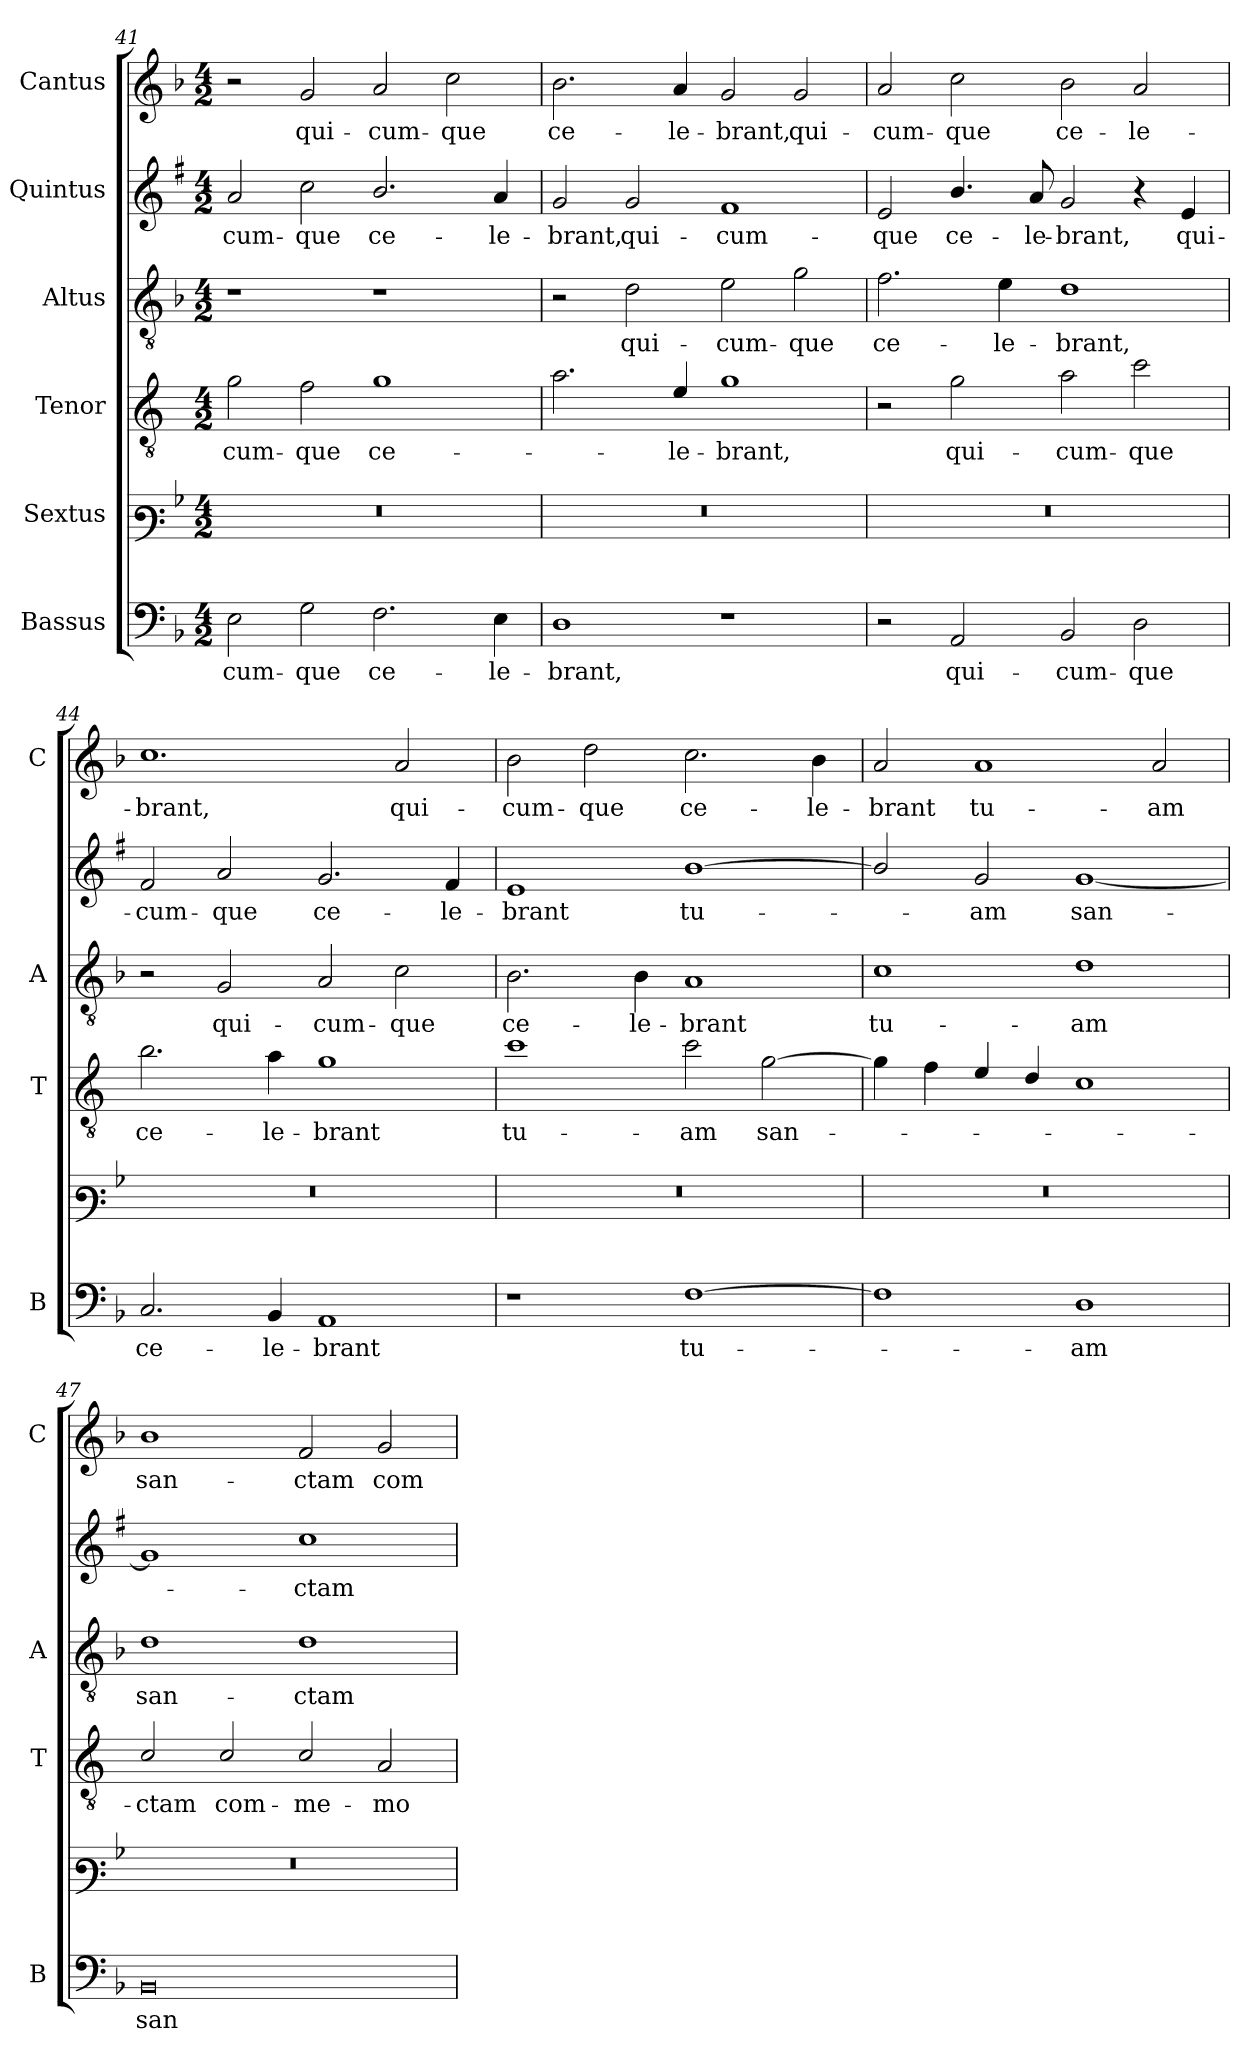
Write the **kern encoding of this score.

**kern	**text	**kern	**kern	**text	**kern	**text	**kern	**text	**kern	**text
*part6	*part6	*part5	*part4	*part4	*part3	*part3	*part2	*part2	*part1	*part1
*staff6	*staff6	*staff5	*staff4	*staff4	*staff3	*staff3	*staff2	*staff2	*staff1	*staff1
*I"Bassus	*	*I"Sextus	*I"Tenor	*	*I"Altus	*	*I"Quintus	*	*I"Cantus	*
*I'B	*	*	*I'T	*	*I'A	*	*	*	*I'C	*
*clefF4	*	*clefF3	*clefGv2	*	*clefGv2	*	*clefG2	*	*clefG2	*
*	*	*	*ITrd4c7	*	*	*	*ITrd1c2	*	*	*
*k[b-]	*	*k[b-]	*k[b-]	*	*k[b-]	*	*k[b-]	*	*k[b-]	*
*F:	*	*F:	*F:	*	*F:	*	*F:	*	*F:	*
*M4/2	*	*M4/2	*M4/2	*	*M4/2	*	*M4/2	*	*M4/2	*
=41	=41	=41	=41	=41	=41	=41	=41	=41	=41	=41
!	!LO:LY:b	!	!	!LO:LY:b	!	!	!	!LO:LY:b	!	!
2E\	-cum-	0r	2c\	-cum-	1r	.	2g/	-cum-	2r	.
!	!LO:LY:b	!	!	!LO:LY:b	!	!	!	!LO:LY:b	!	!LO:LY:b
2G\	-que	.	2B-\	-que	.	.	2b-\	-que	2g/	qui-
!	!LO:LY:b	!	!	!LO:LY:b	!	!	!	!LO:LY:b	!	!LO:LY:b
2.F\	ce-	.	1c	ce-	1r	.	2.a/	ce-	2a/	-cum-
!	!	!	!	!	!	!	!	!	!	!LO:LY:b
.	.	.	.	.	.	.	.	.	2cc\	-que
!	!LO:LY:b	!	!	!	!	!	!	!LO:LY:b	!	!
4E\	-le-	.	.	.	.	.	4g/	-le-	.	.
=42	=42	=42	=42	=42	=42	=42	=42	=42	=42	=42
!	!LO:LY:b	!	!	!	!	!	!	!LO:LY:b	!	!LO:LY:b
1D	-brant,	0r	2.d\	.	2r	.	2f/	-brant,	2.b-\	ce-
!	!	!	!	!	!	!LO:LY:b	!	!LO:LY:b	!	!
.	.	.	.	.	2d\	qui-	2f/	qui-	.	.
!	!	!	!	!LO:LY:b	!	!	!	!	!	!LO:LY:b
.	.	.	4A/	-le-	.	.	.	.	4a/	-le-
!	!	!	!	!LO:LY:b	!	!LO:LY:b	!	!LO:LY:b	!	!LO:LY:b
1r	.	.	1c	-brant,	2e\	-cum-	1e	-cum-	2g/	-brant,
!	!	!	!	!	!	!LO:LY:b	!	!	!	!LO:LY:b
.	.	.	.	.	2g\	-que	.	.	2g/	qui-
=43	=43	=43	=43	=43	=43	=43	=43	=43	=43	=43
!	!	!	!	!	!	!LO:LY:b	!	!LO:LY:b	!	!LO:LY:b
2r	.	0r	2r	.	2.f\	ce-	2d/	-que	2a/	-cum-
!	!LO:LY:b	!	!	!LO:LY:b	!	!	!	!LO:LY:b	!	!LO:LY:b
2AA/	qui-	.	2c\	qui-	.	.	4.a/	ce-	2cc\	-que
!	!	!	!	!	!	!LO:LY:b	!	!	!	!
.	.	.	.	.	4e\	-le-	.	.	.	.
!	!	!	!	!	!	!	!	!LO:LY:b	!	!
.	.	.	.	.	.	.	8g/	-le-	.	.
!	!LO:LY:b	!	!	!LO:LY:b	!	!LO:LY:b	!	!LO:LY:b	!	!LO:LY:b
2BB-/	-cum-	.	2d\	-cum-	1d	-brant,	2f/	-brant,	2b-\	ce-
!	!LO:LY:b	!	!	!LO:LY:b	!	!	!	!	!	!LO:LY:b
2D\	-que	.	2f\	-que	.	.	4r	.	2a/	-le-
!	!	!	!	!	!	!	!	!LO:LY:b	!	!
.	.	.	.	.	.	.	4d/	qui-	.	.
=44	=44	=44	=44	=44	=44	=44	=44	=44	=44	=44
!	!LO:LY:b	!	!	!LO:LY:b	!	!	!	!LO:LY:b	!	!LO:LY:b
2.C/	ce-	0r	2.e\	ce-	2r	.	2e/	-cum-	1.cc	-brant,
!	!	!	!	!	!	!LO:LY:b	!	!LO:LY:b	!	!
.	.	.	.	.	2G/	qui-	2g/	-que	.	.
!	!LO:LY:b	!	!	!LO:LY:b	!	!	!	!	!	!
4BB-/	-le-	.	4d\	-le-	.	.	.	.	.	.
!	!LO:LY:b	!	!	!LO:LY:b	!	!LO:LY:b	!	!LO:LY:b	!	!
1AA	-brant	.	1c	-brant	2A/	-cum-	2.f/	ce-	.	.
!	!	!	!	!	!	!LO:LY:b	!	!	!	!LO:LY:b
.	.	.	.	.	2c\	-que	.	.	2a/	qui-
!	!	!	!	!	!	!	!	!LO:LY:b	!	!
.	.	.	.	.	.	.	4e/	-le-	.	.
=45	=45	=45	=45	=45	=45	=45	=45	=45	=45	=45
!	!	!	!	!LO:LY:b	!	!LO:LY:b	!	!LO:LY:b	!	!LO:LY:b
1r	.	0r	1f	tu-	2.B-\	ce-	1d	-brant	2b-\	-cum-
!	!	!	!	!	!	!	!	!	!	!LO:LY:b
.	.	.	.	.	.	.	.	.	2dd\	-que
!	!	!	!	!	!	!LO:LY:b	!	!	!	!
.	.	.	.	.	4B-\	-le-	.	.	.	.
!	!LO:LY:b	!	!	!LO:LY:b	!	!LO:LY:b	!	!LO:LY:b	!	!LO:LY:b
[1F	tu-	.	2f\	-am	1A	-brant	[1a	tu-	2.cc\	ce-
!	!	!	!	!LO:LY:b	!	!	!	!	!	!
.	.	.	[2c\	san-	.	.	.	.	.	.
!	!	!	!	!	!	!	!	!	!	!LO:LY:b
.	.	.	.	.	.	.	.	.	4b-\	-le-
!!LO:LB:g=z
=46	=46	=46	=46	=46	=46	=46	=46	=46	=46	=46
!	!	!	!	!	!	!LO:LY:b	!	!	!	!LO:LY:b
1F]	.	0r	4c\]	.	1c	tu-	2a/]	.	2a/	-brant
.	.	.	4B-\	.	.	.	.	.	.	.
!	!	!	!	!	!	!	!	!LO:LY:b	!	!LO:LY:b
.	.	.	4A/	.	.	.	2f/	-am	1a	tu-
.	.	.	4G/	.	.	.	.	.	.	.
!	!LO:LY:b	!	!	!	!	!LO:LY:b	!	!LO:LY:b	!	!
1D	-am	.	1F	.	1d	-am	[1f	san-	.	.
!	!	!	!	!	!	!	!	!	!	!LO:LY:b
.	.	.	.	.	.	.	.	.	2a/	-am
=47	=47	=47	=47	=47	=47	=47	=47	=47	=47	=47
!	!LO:LY:b	!	!	!LO:LY:b	!	!LO:LY:b	!	!	!	!LO:LY:b
0BB-	san-	0r	2F/	-ctam	1d	san-	1f]	.	1b-	san-
!	!	!	!	!LO:LY:b	!	!	!	!	!	!
.	.	.	2F/	com-	.	.	.	.	.	.
!	!	!	!	!LO:LY:b	!	!LO:LY:b	!	!LO:LY:b	!	!LO:LY:b
.	.	.	2F/	-me-	1d	-ctam	1b-	-ctam	2f/	-ctam
!	!	!	!	!LO:LY:b	!	!	!	!	!	!LO:LY:b
.	.	.	2D/	-mo-	.	.	.	.	2g/	com-
=	=	=	=	=	=	=	=	=	=	=
*-	*-	*-	*-	*-	*-	*-	*-	*-	*-	*-
